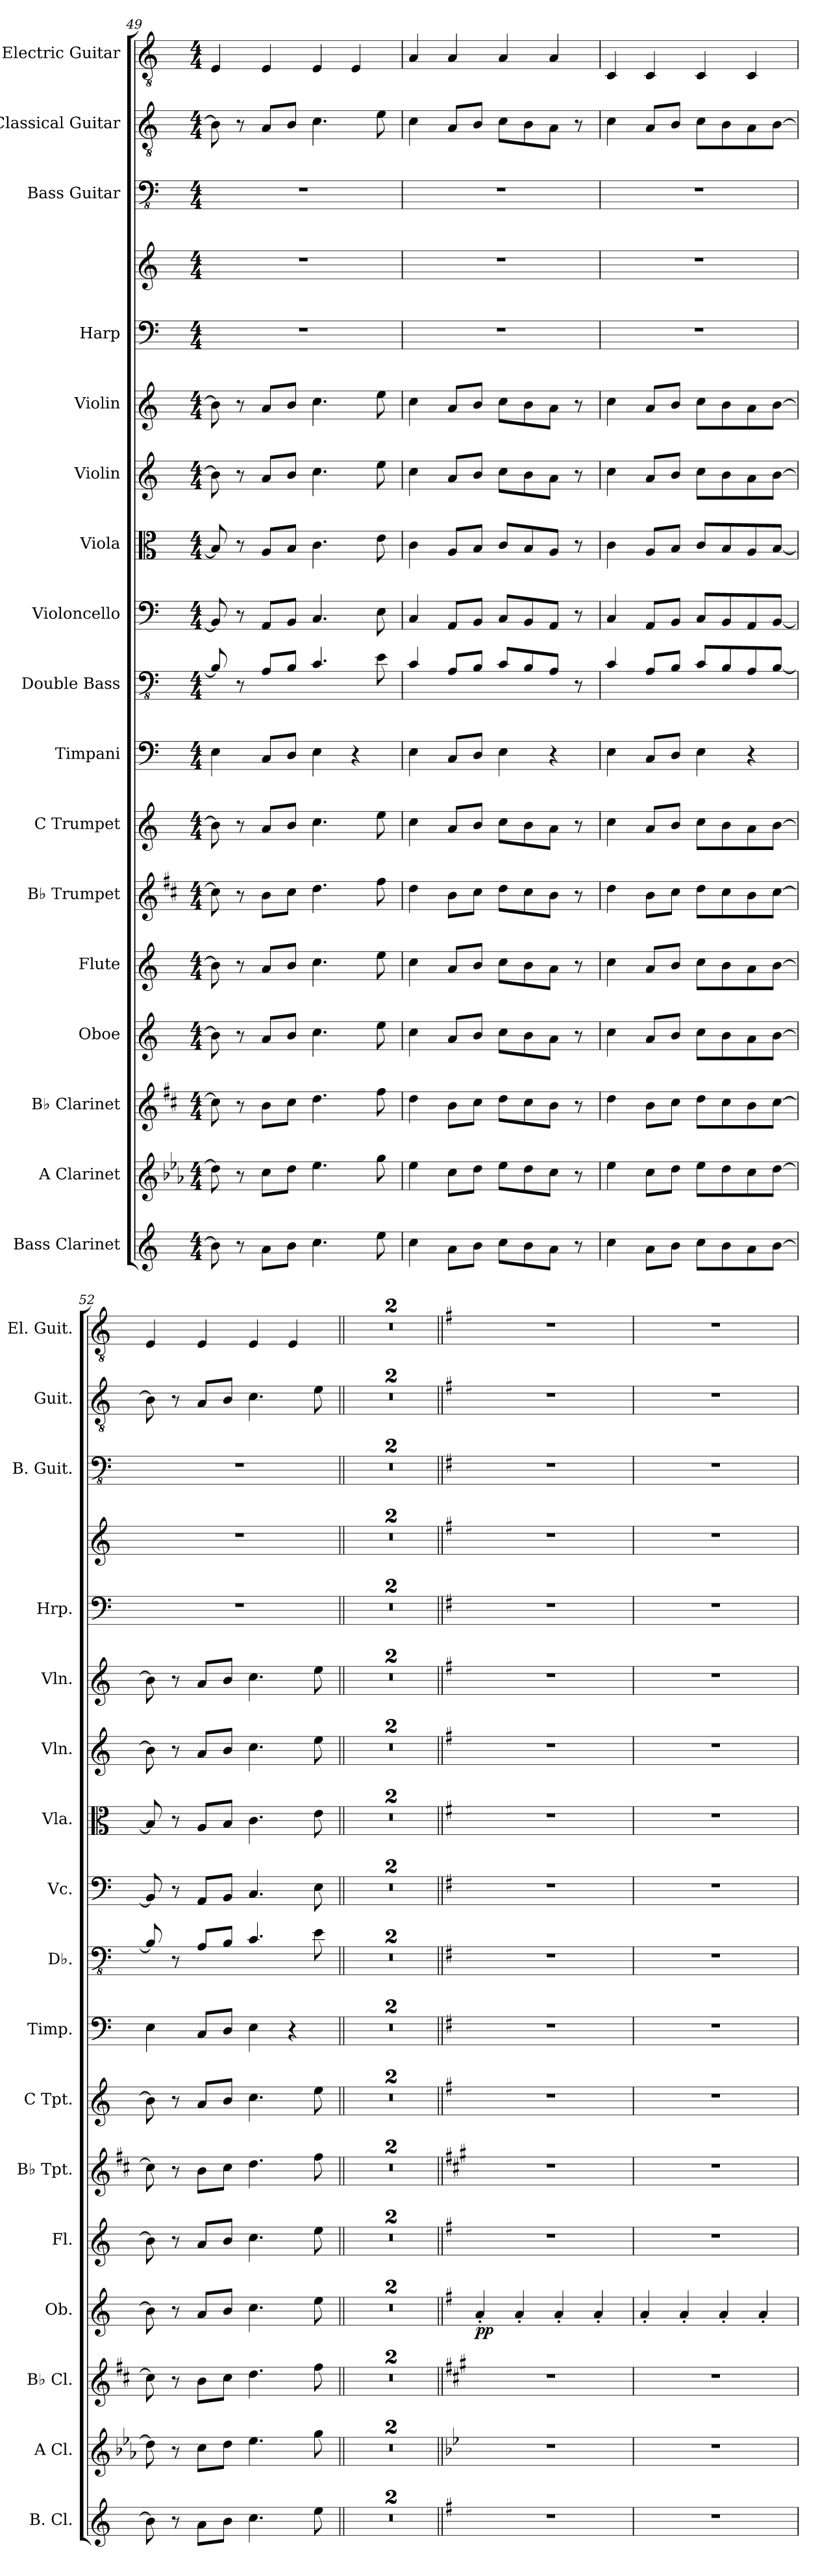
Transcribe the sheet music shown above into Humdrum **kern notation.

**kern	**kern	**kern	**kern	**dynam	**kern	**kern	**kern	**kern	**kern	**kern	**kern	**kern	**kern	**kern	**kern	**kern	**kern	**kern
*part17	*part16	*part15	*part14	*part14	*part13	*part12	*part11	*part10	*part9	*part8	*part7	*part6	*part5	*part4	*part4	*part3	*part2	*part1
*staff18	*staff17	*staff16	*staff15	*staff15	*staff14	*staff13	*staff12	*staff11	*staff10	*staff9	*staff8	*staff7	*staff6	*staff5	*staff4	*staff3	*staff2	*staff1
*I"Bass Clarinet	*I"A Clarinet	*I"B♭ Clarinet	*I"Oboe	*	*I"Flute	*I"B♭ Trumpet	*I"C Trumpet	*I"Timpani	*I"Double Bass	*I"Violoncello	*I"Viola	*I"Violin	*I"Violin	*I"Harp	*	*I"Bass Guitar	*I"Classical Guitar	*I"Electric Guitar
*I'B. Cl.	*I'A Cl.	*I'B♭ Cl.	*I'Ob.	*	*I'Fl.	*I'B♭ Tpt.	*I'C Tpt.	*I'Timp.	*I'Db.	*I'Vc.	*I'Vla.	*I'Vln.	*I'Vln.	*I'Hrp.	*	*I'B. Guit.	*I'Guit.	*I'El. Guit.
*clefG2	*clefG2	*clefG2	*clefG2	*	*clefG2	*clefG2	*clefG2	*clefF4	*clefFv4	*clefF4	*clefC3	*clefG2	*clefG2	*clefF4	*clefG2	*clefFv4	*clefGv2	*clefGv2
*ITrd8c14	*ITrd2c3	*ITrd1c2	*	*	*	*ITrd1c2	*	*	*ITrd7c12	*	*	*	*	*	*	*	*	*
*k[]	*k[]	*k[]	*k[]	*	*k[]	*k[]	*k[]	*k[]	*k[]	*k[]	*k[]	*k[]	*k[]	*k[]	*k[]	*k[]	*k[]	*k[]
*M4/4	*M4/4	*M4/4	*M4/4	*	*M4/4	*M4/4	*M4/4	*M4/4	*M4/4	*M4/4	*M4/4	*M4/4	*M4/4	*M4/4	*M4/4	*M4/4	*M4/4	*M4/4
=49	=49	=49	=49	=49	=49	=49	=49	=49	=49	=49	=49	=49	=49	=49	=49	=49	=49	=49
8B\]	8b\]	8b\]	8b\]	.	8b\]	8b\]	8b\]	4E\	8BBB/]	8BB/]	8B/]	8b\]	8b\]	1r	1r	1r	8B\]	4E/
8r	8r	8r	8r	.	8r	8r	8r	.	8r	8r	8r	8r	8r	.	.	.	8r	.
8A\L	8a\L	8a\L	8a/L	.	8a/L	8a\L	8a/L	8C/L	8AAA/L	8AA/L	8A/L	8a/L	8a/L	.	.	.	8A/L	4E/
8B\J	8b\J	8b\J	8b/J	.	8b/J	8b\J	8b/J	8D/J	8BBB/J	8BB/J	8B/J	8b/J	8b/J	.	.	.	8B/J	.
4.c\	4.cc\	4.cc\	4.cc\	.	4.cc\	4.cc\	4.cc\	4E\	4.CC/	4.C/	4.c\	4.cc\	4.cc\	.	.	.	4.c\	4E/
.	.	.	.	.	.	.	.	4r	.	.	.	.	.	.	.	.	.	4E/
8e\	8ee\	8ee\	8ee\	.	8ee\	8ee\	8ee\	.	8EE\	8E\	8e\	8ee\	8ee\	.	.	.	8e\	.
=50	=50	=50	=50	=50	=50	=50	=50	=50	=50	=50	=50	=50	=50	=50	=50	=50	=50	=50
4c\	4cc\	4cc\	4cc\	.	4cc\	4cc\	4cc\	4E\	4CC/	4C/	4c\	4cc\	4cc\	1r	1r	1r	4c\	4A/
8A\L	8a\L	8a\L	8a/L	.	8a/L	8a\L	8a/L	8C/L	8AAA/L	8AA/L	8A/L	8a/L	8a/L	.	.	.	8A/L	4A/
8B\J	8b\J	8b\J	8b/J	.	8b/J	8b\J	8b/J	8D/J	8BBB/J	8BB/J	8B/J	8b/J	8b/J	.	.	.	8B/J	.
8c\L	8cc\L	8cc\L	8cc\L	.	8cc\L	8cc\L	8cc\L	4E\	8CC/L	8C/L	8c/L	8cc\L	8cc\L	.	.	.	8c\L	4A/
8B\	8b\	8b\	8b\	.	8b\	8b\	8b\	.	8BBB/	8BB/	8B/	8b\	8b\	.	.	.	8B\	.
8A\J	8a\J	8a\J	8a\J	.	8a\J	8a\J	8a\J	4r	8AAA/J	8AA/J	8A/J	8a\J	8a\J	.	.	.	8A\J	4A/
8r	8r	8r	8r	.	8r	8r	8r	.	8r	8r	8r	8r	8r	.	.	.	8r	.
=51	=51	=51	=51	=51	=51	=51	=51	=51	=51	=51	=51	=51	=51	=51	=51	=51	=51	=51
4c\	4cc\	4cc\	4cc\	.	4cc\	4cc\	4cc\	4E\	4CC/	4C/	4c\	4cc\	4cc\	1r	1r	1r	4c\	4C/
8A\L	8a\L	8a\L	8a/L	.	8a/L	8a\L	8a/L	8C/L	8AAA/L	8AA/L	8A/L	8a/L	8a/L	.	.	.	8A/L	4C/
8B\J	8b\J	8b\J	8b/J	.	8b/J	8b\J	8b/J	8D/J	8BBB/J	8BB/J	8B/J	8b/J	8b/J	.	.	.	8B/J	.
8c\L	8cc\L	8cc\L	8cc\L	.	8cc\L	8cc\L	8cc\L	4E\	8CC/L	8C/L	8c/L	8cc\L	8cc\L	.	.	.	8c\L	4C/
8B\	8b\	8b\	8b\	.	8b\	8b\	8b\	.	8BBB/	8BB/	8B/	8b\	8b\	.	.	.	8B\	.
8A\	8a\	8a\	8a\	.	8a\	8a\	8a\	4r	8AAA/	8AA/	8A/	8a\	8a\	.	.	.	8A\	4C/
[8B\J	[8b\J	[8b\J	[8b\J	.	[8b\J	[8b\J	[8b\J	.	[8BBB/J	[8BB/J	[8B/J	[8b\J	[8b\J	.	.	.	[8B\J	.
=52	=52	=52	=52	=52	=52	=52	=52	=52	=52	=52	=52	=52	=52	=52	=52	=52	=52	=52
8B\]	8b\]	8b\]	8b\]	.	8b\]	8b\]	8b\]	4E\	8BBB/]	8BB/]	8B/]	8b\]	8b\]	1r	1r	1r	8B\]	4E/
8r	8r	8r	8r	.	8r	8r	8r	.	8r	8r	8r	8r	8r	.	.	.	8r	.
8A\L	8a\L	8a\L	8a/L	.	8a/L	8a\L	8a/L	8C/L	8AAA/L	8AA/L	8A/L	8a/L	8a/L	.	.	.	8A/L	4E/
8B\J	8b\J	8b\J	8b/J	.	8b/J	8b\J	8b/J	8D/J	8BBB/J	8BB/J	8B/J	8b/J	8b/J	.	.	.	8B/J	.
4.c\	4.cc\	4.cc\	4.cc\	.	4.cc\	4.cc\	4.cc\	4E\	4.CC/	4.C/	4.c\	4.cc\	4.cc\	.	.	.	4.c\	4E/
.	.	.	.	.	.	.	.	4r	.	.	.	.	.	.	.	.	.	4E/
8e\	8ee\	8ee\	8ee\	.	8ee\	8ee\	8ee\	.	8EE\	8E\	8e\	8ee\	8ee\	.	.	.	8e\	.
=53||	=53||	=53||	=53||	=53||	=53||	=53||	=53||	=53||	=53||	=53||	=53||	=53||	=53||	=53||	=53||	=53||	=53||	=53||
1r	1r	1r	1r	.	1r	1r	1r	1r	1r	1r	1r	1r	1r	1r	1r	1r	1r	1r
=54	=54	=54	=54	=54	=54	=54	=54	=54	=54	=54	=54	=54	=54	=54	=54	=54	=54	=54
1r	1r	1r	1r	.	1r	1r	1r	1r	1r	1r	1r	1r	1r	1r	1r	1r	1r	1r
!!LO:PB:g=z
=55||	=55||	=55||	=55||	=55||	=55||	=55||	=55||	=55||	=55||	=55||	=55||	=55||	=55||	=55||	=55||	=55||	=55||	=55||
*k[f#]	*k[f#]	*k[f#]	*k[f#]	*	*k[f#]	*k[f#]	*k[f#]	*k[f#]	*k[f#]	*k[f#]	*k[f#]	*k[f#]	*k[f#]	*k[f#]	*k[f#]	*k[f#]	*k[f#]	*k[f#]
!	!	!	!	!LO:DY:b	!	!	!	!	!	!	!	!	!	!	!	!	!	!
1r	1r	1r	4a'/	pp	1r	1r	1r	1r	1r	1r	1r	1r	1r	1r	1r	1r	1r	1r
.	.	.	4a'/	.	.	.	.	.	.	.	.	.	.	.	.	.	.	.
.	.	.	4a'/	.	.	.	.	.	.	.	.	.	.	.	.	.	.	.
.	.	.	4a'/	.	.	.	.	.	.	.	.	.	.	.	.	.	.	.
=56	=56	=56	=56	=56	=56	=56	=56	=56	=56	=56	=56	=56	=56	=56	=56	=56	=56	=56
1r	1r	1r	4a'/	.	1r	1r	1r	1r	1r	1r	1r	1r	1r	1r	1r	1r	1r	1r
.	.	.	4a'/	.	.	.	.	.	.	.	.	.	.	.	.	.	.	.
.	.	.	4a'/	.	.	.	.	.	.	.	.	.	.	.	.	.	.	.
.	.	.	4a'/	.	.	.	.	.	.	.	.	.	.	.	.	.	.	.
=	=	=	=	=	=	=	=	=	=	=	=	=	=	=	=	=	=	=
*-	*-	*-	*-	*-	*-	*-	*-	*-	*-	*-	*-	*-	*-	*-	*-	*-	*-	*-
